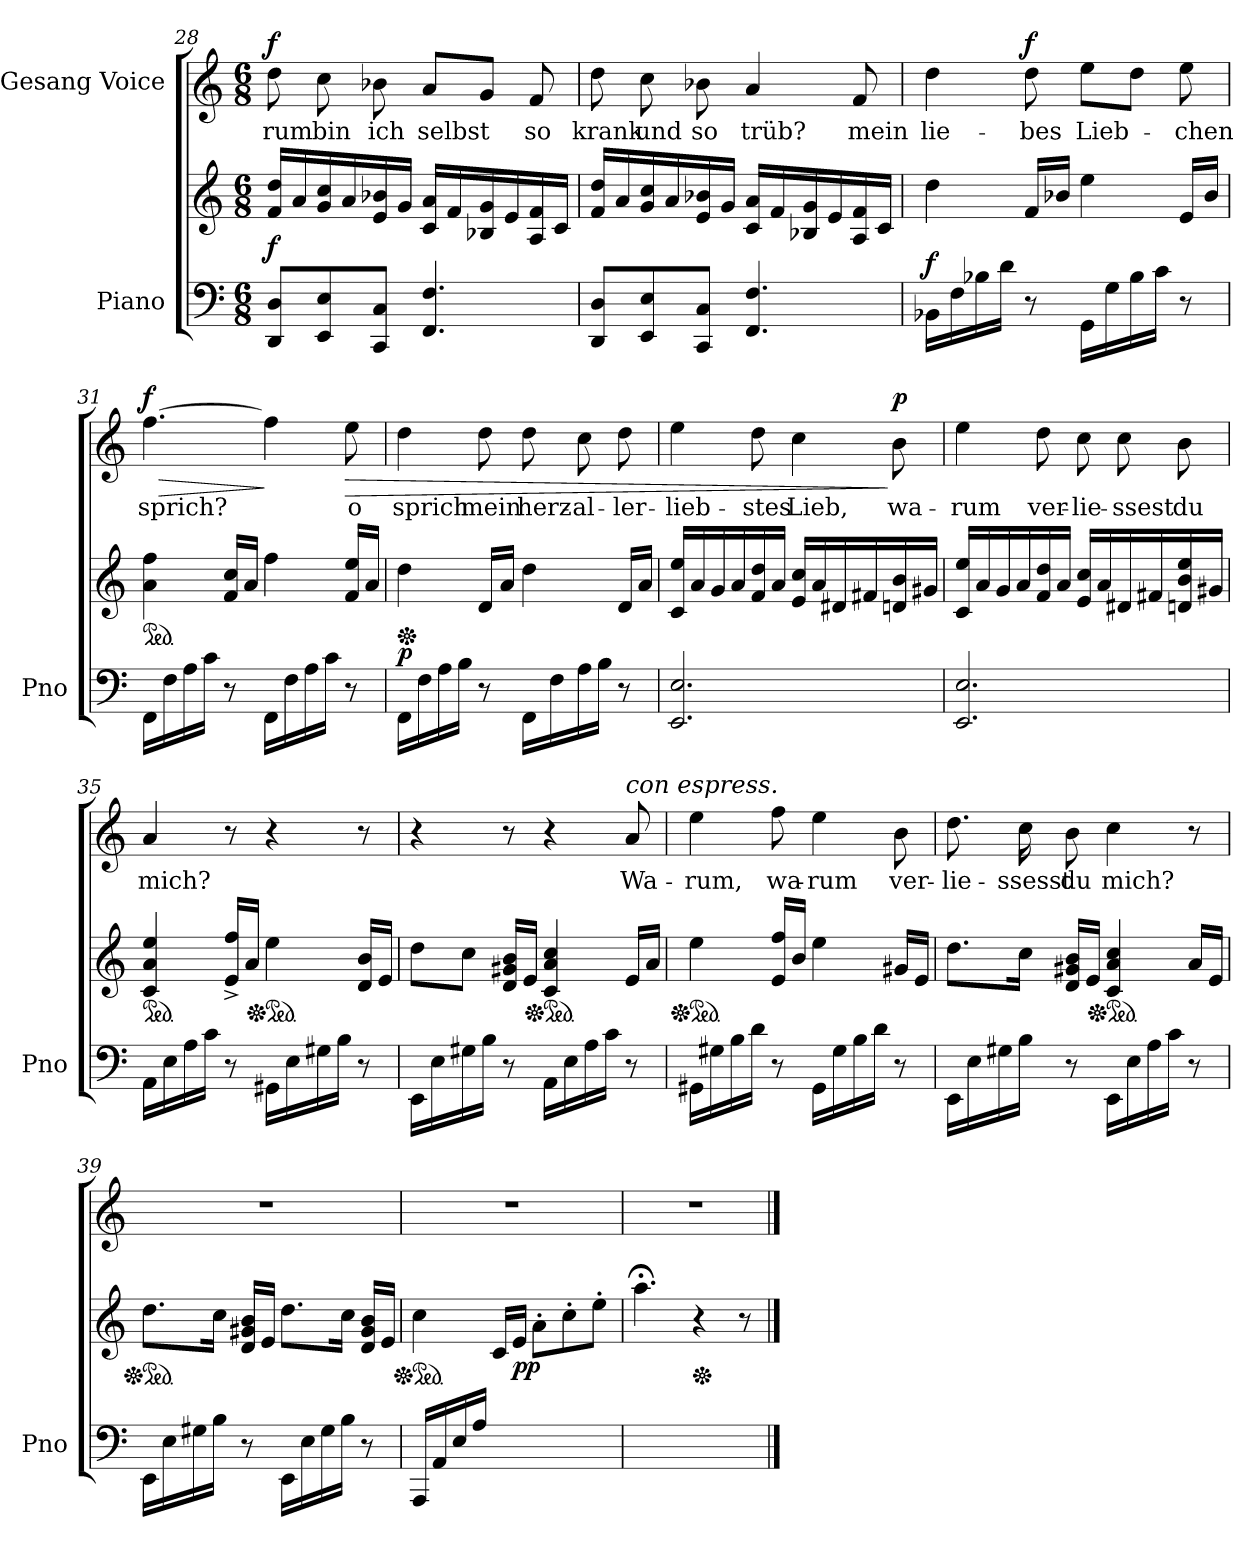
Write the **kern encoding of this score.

**kern	**kern	**dynam	**kern	**text	**dynam
*part2	*part2	*part2	*part1	*part1	*part1
*staff3	*staff2	*staff2/3	*staff1	*staff1	*staff1
*I"Piano	*	*	*I"Gesang Voice	*	*
*I'Pno	*	*	*	*	*
!!LO:PB:g=z
*clefF4	*clefG2	*	*clefG2	*	*
*k[]	*k[]	*	*k[]	*	*
*M6/8	*M6/8	*	*M6/8	*	*
=28	=28	=28	=28	=28	=28
!	!	!LO:DY:a=2	!	!LO:LY:b	!LO:DY:a
8DD/ 8D/L	16f/ 16dd/LL	f	8dd\	-rum	f
.	16a/	.	.	.	.
!	!	!	!	!LO:LY:b	!
8EE/ 8E/	16g/ 16cc/	.	8cc\	bin	.
.	16a/	.	.	.	.
!	!	!	!	!LO:LY:b	!
8CC/ 8C/J	16e/ 16b-X/	.	8b-X\	ich	.
.	16g/JJ	.	.	.	.
!	!	!	!	!LO:LY:b	!
4.FF/ 4.F/	16c/ 16a/LL	.	8a/L	selbst	.
.	16f/	.	.	.	.
.	16B-X/ 16g/	.	8g/J	.	.
.	16e/	.	.	.	.
!	!	!	!	!LO:LY:b	!
.	16A/ 16f/	.	8f/	so	.
.	16c/JJ	.	.	.	.
=29	=29	=29	=29	=29	=29
!	!	!	!	!LO:LY:b	!
8DD/ 8D/L	16f/ 16dd/LL	.	8dd\	krank	.
.	16a/	.	.	.	.
!	!	!	!	!LO:LY:b	!
8EE/ 8E/	16g/ 16cc/	.	8cc\	und	.
.	16a/	.	.	.	.
!	!	!	!	!LO:LY:b	!
8CC/ 8C/J	16e/ 16b-X/	.	8b-X\	so	.
.	16g/JJ	.	.	.	.
!	!	!	!	!LO:LY:b	!
4.FF/ 4.F/	16c/ 16a/LL	.	4a/	trüb?	.
.	16f/	.	.	.	.
.	16B-X/ 16g/	.	.	.	.
.	16e/	.	.	.	.
!	!	!	!	!LO:LY:b	!
.	16A/ 16f/	.	8f/	mein	.
.	16c/JJ	.	.	.	.
=30	=30	=30	=30	=30	=30
!	!	!LO:DY:a=2	!	!LO:LY:b	!
16BB-X\LL	4dd\	f	4dd\	lie-	.
16F\	.	.	.	.	.
16B-X\	.	.	.	.	.
16d\JJ	.	.	.	.	.
!	!	!	!	!LO:LY:b	!LO:DY:a
8r	16f/LL	.	8dd\	-bes	f
.	16b-X/JJ	.	.	.	.
!	!	!	!	!LO:LY:b	!
16GG\LL	4ee\	.	8ee\L	Lieb-	.
16G\	.	.	.	.	.
16B-\	.	.	8dd\J	.	.
16c\JJ	.	.	.	.	.
!	!	!	!	!LO:LY:b	!
8r	16e/LL	.	8ee\	-chen	.
.	16b-/JJ	.	.	.	.
!!LO:LB:g=z
=31	=31	=31	=31	=31	=31
*	*ped	*	*	*	*
!	!	!	!	!LO:LY:b	!LO:HP:b
!	!	!	!	!	!LO:DY:n=1:a
16FF\LL	4a\ 4ff\	.	[4.ff\	-sprich?	> f
16F\	.	.	.	.	.
16A\	.	.	.	.	.
16c\JJ	.	.	.	.	.
8r	16f/ 16cc/LL	.	.	.	.
.	16a/JJ	.	.	.	.
16FF\LL	4ff\	.	4ff\]	.	]
16F\	.	.	.	.	.
16A\	.	.	.	.	.
16c\JJ	.	.	.	.	.
!	!	!	!	!LO:LY:b	!LO:HP:b
8r	16f/ 16ee/LL	.	8ee\	o	>
.	16a/JJ	.	.	.	.
=32	=32	=32	=32	=32	=32
*	*Xped	*	*	*	*
!	!	!LO:DY:a=2	!	!LO:LY:b	!
16FF\LL	4dd\	p	4dd\	sprich	.
16F\	.	.	.	.	.
16A\	.	.	.	.	.
16B\JJ	.	.	.	.	.
!	!	!	!	!LO:LY:b	!
8r	16d/LL	.	8dd\	mein	.
.	16a/JJ	.	.	.	.
!	!	!	!	!LO:LY:b	!
16FF\LL	4dd\	.	8dd\	herz-	.
16F\	.	.	.	.	.
!	!	!	!	!LO:LY:b	!
16A\	.	.	8cc\	-al-	.
16B\JJ	.	.	.	.	.
!	!	!	!	!LO:LY:b	!
8r	16d/LL	.	8dd\	-ler-	.
.	16a/JJ	.	.	.	.
=33	=33	=33	=33	=33	=33
!	!	!	!	!LO:LY:b	!
2.EE/ 2.E/	16c/ 16ee/LL	.	4ee\	-lieb-	.
.	16a/	.	.	.	.
.	16g/	.	.	.	.
.	16a/	.	.	.	.
!	!	!	!	!LO:LY:b	!
.	16f/ 16dd/	.	8dd\	-stes	.
.	16a/JJ	.	.	.	.
!	!	!	!	!LO:LY:b	!
.	16e/ 16cc/LL	.	4cc\	Lieb,	.
.	16a/	.	.	.	.
.	16d#X/	.	.	.	.
.	16f#X/	.	.	.	.
!	!	!	!	!LO:LY:b	!LO:DY:n=1:a
.	16dn/ 16b/	.	8b\	wa-	] p
.	16g#X/JJ	.	.	.	.
!!LO:LB:g=z
=34	=34	=34	=34	=34	=34
!	!	!	!	!LO:LY:b	!
2.EE/ 2.E/	16c/ 16ee/LL	.	4ee\	-rum	.
.	16a/	.	.	.	.
.	16g/	.	.	.	.
.	16a/	.	.	.	.
!	!	!	!	!LO:LY:b	!
.	16f/ 16dd/	.	8dd\	ver-	.
.	16a/JJ	.	.	.	.
!	!	!	!	!LO:LY:b	!
.	16e/ 16cc/LL	.	8cc\	-lie-	.
.	16a/	.	.	.	.
!	!	!	!	!LO:LY:b	!
.	16d#X/	.	8cc\	-ssest	.
.	16f#X/	.	.	.	.
!	!	!	!	!LO:LY:b	!
.	16dn/ 16b/ 16ee/	.	8b\	du	.
.	16g#X/JJ	.	.	.	.
=35	=35	=35	=35	=35	=35
*	*ped	*	*	*	*
!	!	!	!	!LO:LY:b	!
16AA\LL	4c/ 4a/ 4ee/	.	4a/	mich?	.
16E\	.	.	.	.	.
16A\	.	.	.	.	.
16c\JJ	.	.	.	.	.
8r	16e/^ 16ff/^LL	.	8r	.	.
.	16a/JJ	.	.	.	.
*	*Xped	*	*	*	*
*	*ped	*	*	*	*
16GG#X\LL	4ee\	.	4r	.	.
16E\	.	.	.	.	.
16G#X\	.	.	.	.	.
16B\JJ	.	.	.	.	.
8r	16d/ 16b/LL	.	8r	.	.
.	16e/JJ	.	.	.	.
=36	=36	=36	=36	=36	=36
16EE\LL	8dd\L	.	4r	.	.
16E\	.	.	.	.	.
16G#X\	8cc\J	.	.	.	.
16B\JJ	.	.	.	.	.
8r	16d/ 16g#X/ 16b/LL	.	8r	.	.
.	16e/JJ	.	.	.	.
*	*Xped	*	*	*	*
*	*ped	*	*	*	*
16AA\LL	4c/ 4a/ 4cc/	.	4r	.	.
16E\	.	.	.	.	.
16A\	.	.	.	.	.
16c\JJ	.	.	.	.	.
!	!	!	!LO:TX:a:i:t=con espress.	!	!
!	!	!	!	!LO:LY:b	!
8r	16e/LL	.	8a/	Wa-	.
.	16a/JJ	.	.	.	.
=37	=37	=37	=37	=37	=37
*	*Xped	*	*	*	*
*	*ped	*	*	*	*
!	!	!	!	!LO:LY:b	!
16GG#X\LL	4ee\	.	4ee\	-rum,	.
16G#X\	.	.	.	.	.
16B\	.	.	.	.	.
16d\JJ	.	.	.	.	.
!	!	!	!	!LO:LY:b	!
8r	16e/ 16ff/LL	.	8ff\	wa-	.
.	16b/JJ	.	.	.	.
!	!	!	!	!LO:LY:b	!
16GG#\LL	4ee\	.	4ee\	-rum	.
16G#\	.	.	.	.	.
16B\	.	.	.	.	.
16d\JJ	.	.	.	.	.
!	!	!	!	!LO:LY:b	!
8r	16g#X/LL	.	8b\	ver-	.
.	16e/JJ	.	.	.	.
!!LO:LB:g=z
=38	=38	=38	=38	=38	=38
!	!	!	!	!LO:LY:b	!
16EE\LL	8.dd\L	.	8.dd\	-lie-	.
16E\	.	.	.	.	.
16G#X\	.	.	.	.	.
!	!	!	!	!LO:LY:b	!
16B\JJ	16cc\Jk	.	16cc\	-ssesst	.
!	!	!	!	!LO:LY:b	!
8r	16d/ 16g#X/ 16b/LL	.	8b\	du	.
.	16e/JJ	.	.	.	.
*	*Xped	*	*	*	*
*	*ped	*	*	*	*
!	!	!	!	!LO:LY:b	!
16EE\LL	4c/ 4a/ 4cc/	.	4cc\	mich?	.
16E\	.	.	.	.	.
16A\	.	.	.	.	.
16c\JJ	.	.	.	.	.
8r	16a/LL	.	8r	.	.
.	16e/JJ	.	.	.	.
=39	=39	=39	=39	=39	=39
*	*Xped	*	*	*	*
*	*ped	*	*	*	*
16EE\LL	8.dd\L	.	2.r	.	.
16E\	.	.	.	.	.
16G#X\	.	.	.	.	.
16B\JJ	16cc\Jk	.	.	.	.
8r	16d/ 16g#X/ 16b/LL	.	.	.	.
.	16e/JJ	.	.	.	.
16EE\LL	8.dd\L	.	.	.	.
16E\	.	.	.	.	.
16G#\	.	.	.	.	.
16B\JJ	16cc\Jk	.	.	.	.
8r	16d/ 16g#/ 16b/LL	.	.	.	.
.	16e/JJ	.	.	.	.
=40	=40	=40	=40	=40	=40
*	*Xped	*	*	*	*
*	*ped	*	*	*	*
*	*	*	*MM90	*	*
16AAA/LL	4cc\	.	2.r	.	.
16AA/	.	.	.	.	.
16E/	.	.	.	.	.
16A/JJ	.	.	.	.	.
2ryy	16c/LL	.	.	.	.
!	!	!LO:DY:b	!	!	!
.	16e/JJ	pp	.	.	.
.	8a'\L	.	.	.	.
.	8cc'\	.	.	.	.
.	8ee'\J	.	.	.	.
=41	=41	=41	=41	=41	=41
2.ryy	4.aa;<\	.	2.r	.	.
*	*Xped	*	*	*	*
.	4r	.	.	.	.
.	8r	.	.	.	.
==	==	==	==	==	==
*-	*-	*-	*-	*-	*-
